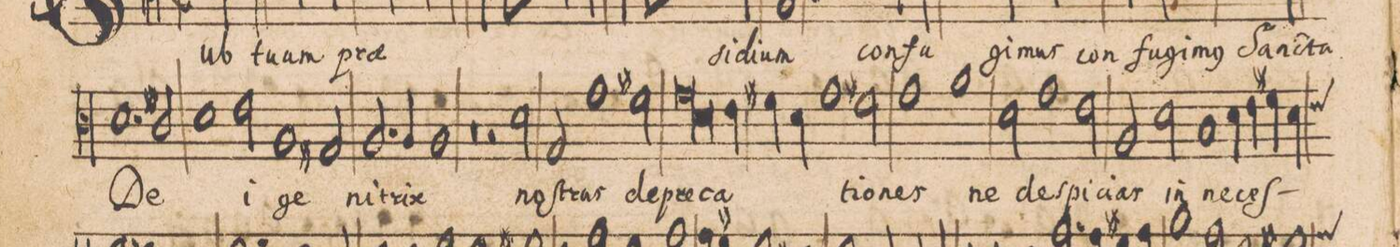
**kern	**text
*I"[CANTVS.]	*
*clefC3	*
*k[]	*
*met(C|)	*
*M2/1	*
1.d	De-
2c#Xi/	.
=10-	=10-
1d	.
2e\	-i
1A/	ge-
=11-	=11-
2G#X/	.
2.A/	.
4A/	-ni-
=12-	=12-
1A	-trix
0r	.
=13-	=13-
2r	.
2d\	noſ-
=14-	=14-
2Gny/	-tras
1gny	de-
2f#Xi\	-pre-
=15-	=15-
*lig	*
1g	-ca-
*col	*
2.d\	.
*Xlig	*
4e\	.
*Xcol	*
=16-	=16-
4f#X\	.
4d\	.
1g	-ti-
2f#Xi\	-o-
=17-	=17-
1g	-nes
1a	ne
=18-	=18-
2d\	de-
1g	-spi-
2e\	-ci-
=19-	=19-
2A/	-as
2d\	in
1B	ne-
=20-	=20-
4d\	-ceſ-
4e\	.
4f#Xi\	.
4d\	.
*custos:e	*
*-	*-
